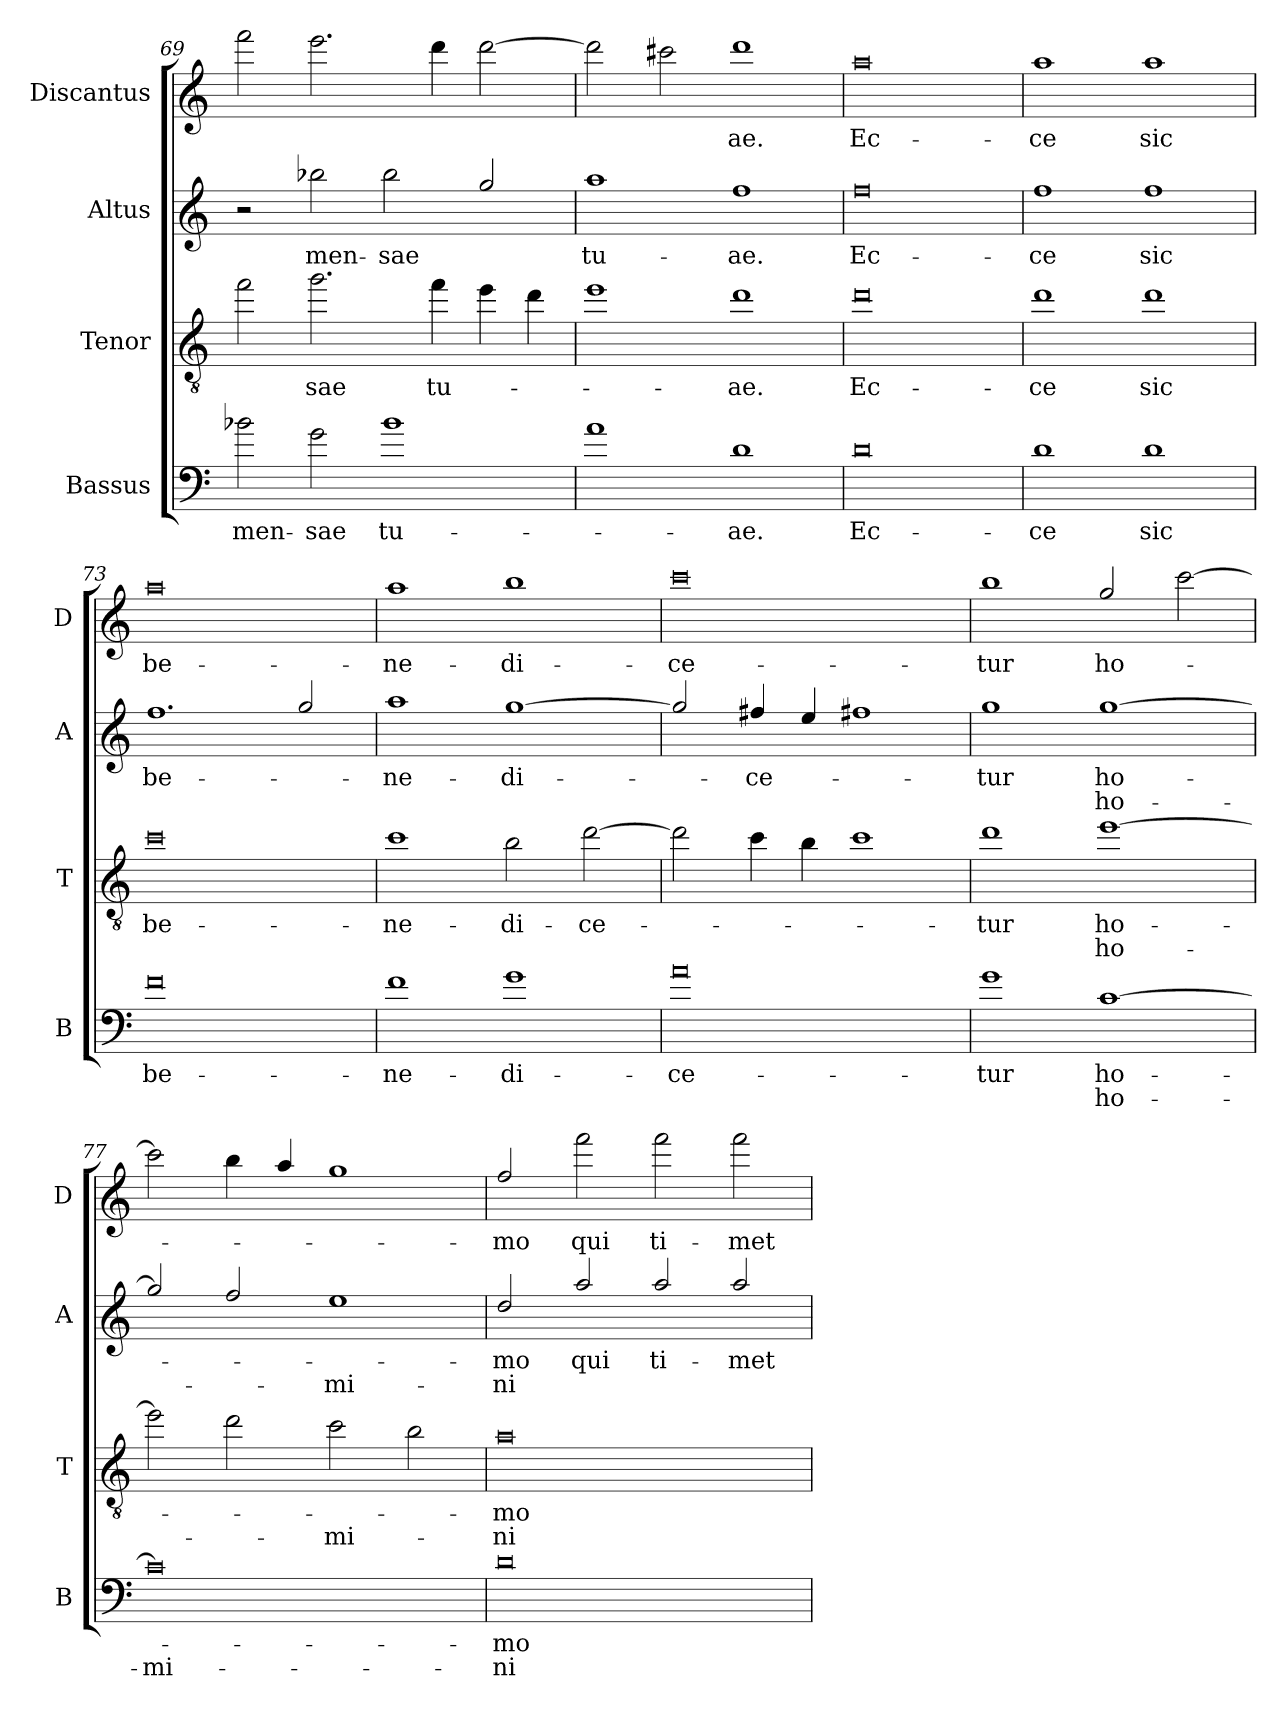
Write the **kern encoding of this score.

**kern	**text	**text	**kern	**text	**text	**kern	**text	**text	**kern	**text
*part4	*part4	*part4	*part3	*part3	*part3	*part2	*part2	*part2	*part1	*part1
*staff4	*staff4	*staff4	*staff3	*staff3	*staff3	*staff2	*staff2	*staff2	*staff1	*staff1
*I"Bassus	*	*	*I"Tenor	*	*	*I"Altus	*	*	*I"Discantus	*
*I'B	*	*	*I'T	*	*	*I'A	*	*	*I'D	*
*clefF4	*	*	*clefGv2	*	*	*clefG2	*	*	*clefG2	*
*ITrd7c12	*	*	*ITrd7c12	*	*	*ITrd7c12	*	*	*ITrd7c12	*
*k[]	*	*	*k[]	*	*	*k[]	*	*	*k[]	*
*C:	*	*	*C:	*	*	*C:	*	*	*C:	*
=69	=69	=69	=69	=69	=69	=69	=69	=69	=69	=69
!	!LO:LY:b	!	!	!	!	!	!	!	!	!
2B-X\	men-	.	2f\	.	.	2r	.	.	2ff\	.
!	!LO:LY:b	!	!	!LO:LY:b	!	!	!LO:LY:b	!	!	!
2G\	-sae	.	2.g\	-sae	.	2b-X\	men-	.	2.ee\	.
!	!LO:LY:b	!	!	!	!	!	!LO:LY:b	!	!	!
1B-	tu-	.	.	.	.	2b-\	-sae	.	.	.
!	!	!	!	!LO:LY:b	!	!	!	!	!	!
.	.	.	4f\	tu-	.	.	.	.	4dd\	.
.	.	.	4e\	.	.	2g/	.	.	[2dd\	.
.	.	.	4d\	.	.	.	.	.	.	.
=70	=70	=70	=70	=70	=70	=70	=70	=70	=70	=70
!	!	!	!	!	!	!	!LO:LY:b	!	!	!
1A	.	.	1e	.	.	1a	tu-	.	2dd\]	.
.	.	.	.	.	.	.	.	.	2cc#X\	.
!	!LO:LY:b	!	!	!LO:LY:b	!	!	!LO:LY:b	!	!	!LO:LY:b
1D	-ae.	.	1d	-ae.	.	1f	-ae.	.	1dd	-ae.
!!LO:LB:g=z
=71	=71	=71	=71	=71	=71	=71	=71	=71	=71	=71
!	!LO:LY:b	!	!	!LO:LY:b	!	!	!LO:LY:b	!	!	!LO:LY:b
0D	Ec-	.	0d	Ec-	.	0f	Ec-	.	0a	Ec-
=72	=72	=72	=72	=72	=72	=72	=72	=72	=72	=72
!	!LO:LY:b	!	!	!LO:LY:b	!	!	!LO:LY:b	!	!	!LO:LY:b
1D	-ce	.	1d	-ce	.	1f	-ce	.	1a	-ce
!	!LO:LY:b	!	!	!LO:LY:b	!	!	!LO:LY:b	!	!	!LO:LY:b
1D	sic	.	1d	sic	.	1f	sic	.	1a	sic
=73	=73	=73	=73	=73	=73	=73	=73	=73	=73	=73
!	!LO:LY:b	!	!	!LO:LY:b	!	!	!LO:LY:b	!	!	!LO:LY:b
0F	be-	.	0c	be-	.	1.f	be-	.	0a	be-
.	.	.	.	.	.	2g/	.	.	.	.
=74	=74	=74	=74	=74	=74	=74	=74	=74	=74	=74
!	!LO:LY:b	!	!	!LO:LY:b	!	!	!LO:LY:b	!	!	!LO:LY:b
1F	-ne-	.	1c	-ne-	.	1a	-ne-	.	1a	-ne-
!	!LO:LY:b	!	!	!LO:LY:b	!	!	!LO:LY:b	!	!	!LO:LY:b
1G	-di-	.	2B\	-di-	.	[1g	-di-	.	1b	-di-
!	!	!	!	!LO:LY:b	!	!	!	!	!	!
.	.	.	[2d\	-ce-	.	.	.	.	.	.
=75	=75	=75	=75	=75	=75	=75	=75	=75	=75	=75
!	!LO:LY:b	!	!	!	!	!	!	!	!	!LO:LY:b
0A	-ce-	.	2d\]	.	.	2g/]	.	.	0cc	-ce-
!	!	!	!	!	!	!	!LO:LY:b	!	!	!
.	.	.	4c\	.	.	4f#X/	-ce-	.	.	.
.	.	.	4B\	.	.	4e/	.	.	.	.
.	.	.	1c	.	.	1f#X	.	.	.	.
=76	=76	=76	=76	=76	=76	=76	=76	=76	=76	=76
!	!LO:LY:b	!	!	!LO:LY:b	!	!	!LO:LY:b	!	!	!LO:LY:b
1G	-tur	.	1d	-tur	.	1g	-tur	.	1b	-tur
!	!LO:LY:b	!LO:LY:b	!	!LO:LY:b	!LO:LY:b	!	!LO:LY:b	!LO:LY:b	!	!LO:LY:b
[1C	ho-	ho-	[1e	ho-	ho-	[1g	ho-	ho-	2g/	ho-
.	.	.	.	.	.	.	.	.	[2cc\	.
=77	=77	=77	=77	=77	=77	=77	=77	=77	=77	=77
!	!	!LO:LY:b	!	!	!	!	!	!	!	!
0C]	.	-mi-	2e\]	.	.	2g/]	.	.	2cc\]	.
.	.	.	2d\	.	.	2f/	.	.	4b\	.
.	.	.	.	.	.	.	.	.	4a/	.
!	!	!	!	!	!LO:LY:b	!	!	!LO:LY:b	!	!
.	.	.	2c\	.	-mi-	1e	.	-mi-	1g	.
.	.	.	2B\	.	.	.	.	.	.	.
!!LO:LB:g=z
=78	=78	=78	=78	=78	=78	=78	=78	=78	=78	=78
!	!LO:LY:b	!LO:LY:b	!	!LO:LY:b	!LO:LY:b	!	!LO:LY:b	!LO:LY:b	!	!LO:LY:b
0D	-mo	-ni	0A	-mo	-ni	2d/	-mo	-ni	2f/	-mo
!	!	!	!	!	!	!	!LO:LY:b	!	!	!LO:LY:b
.	.	.	.	.	.	2a/	qui	.	2ff\	qui
!	!	!	!	!	!	!	!LO:LY:b	!	!	!LO:LY:b
.	.	.	.	.	.	2a/	ti-	.	2ff\	ti-
!	!	!	!	!	!	!	!LO:LY:b	!	!	!LO:LY:b
.	.	.	.	.	.	2a/	-met	.	2ff\	-met
=	=	=	=	=	=	=	=	=	=	=
*-	*-	*-	*-	*-	*-	*-	*-	*-	*-	*-
